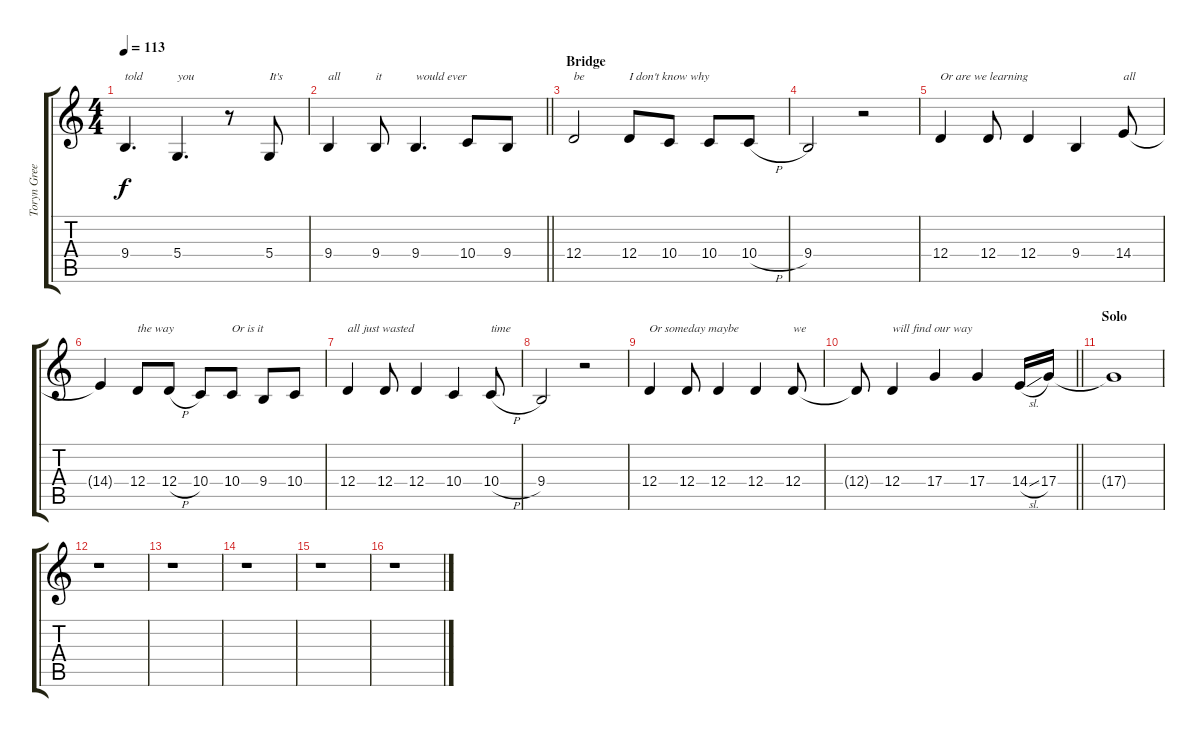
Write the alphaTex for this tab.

\track ("Toryn Green (Vocals)" "Toryn Gree") {instrument violin}
\staff {score tabs}
\tuning (E4 B3 G3 D3 A2 E2) {hide}
\ts (4 4)
\tempo 113
\clef g2
\ks c
9.4.4{d txt "told" dy f} 5.4.4{d txt "you"} r.8 5.4.8{txt "It's"} |
\barLineRight lightlight
9.4.4{txt "all"} 9.4.8{txt "it"} 9.4.4{d txt "would ever"} 10.4.8 9.4.8 |
\section ("" "Bridge")
12.4.2{txt "be"} 12.4.8{txt "I don't know why"} 10.4.8 10.4.8 10.4{h}.8 |
9.4.2 r.2 |
12.4.4{txt "Or are we learning"} 12.4.8 12.4.4 9.4.4 14.4.8{txt "all"} |
14.4{t}.4 12.4.8{txt "the way"} 12.4{h}.8 10.4.8 10.4.8{txt "Or is it"} 9.4.8 10.4.8 |
12.4.4{txt "all just wasted"} 12.4.8 12.4.4 10.4.4 10.4{h}.8{txt "time"} |
9.4.2 r.2 |
12.4.4{txt "Or someday maybe"} 12.4.8 12.4.4 12.4.4 12.4.8{txt "we"} |
\barLineRight lightlight
12.4{t}.8 12.4.4{txt "will find our way"} 17.4.4 17.4.4 14.4{sl}.16 17.4.16{volume 13} |
\section ("" "Solo")
17.4{t}.1 |
r.1 |
r.1 |
r.1 |
r.1 |
r.1
